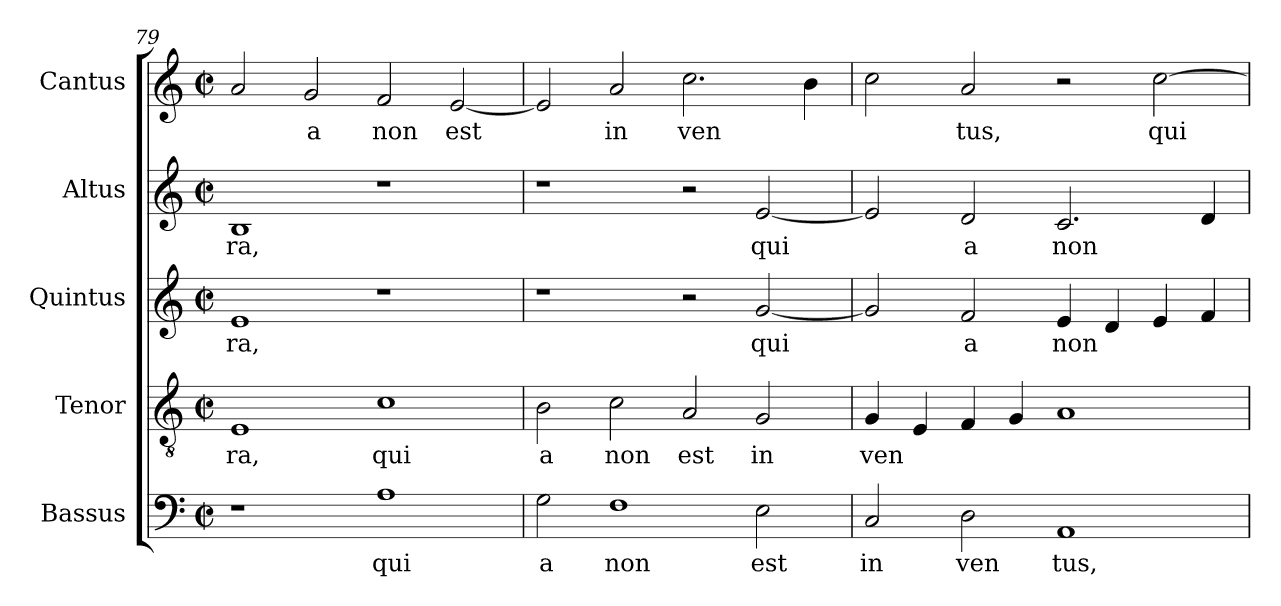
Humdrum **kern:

**kern	**text	**kern	**text	**kern	**text	**kern	**text	**kern	**text
*part5	*part5	*part4	*part4	*part3	*part3	*part2	*part2	*part1	*part1
*staff5	*staff5	*staff4	*staff4	*staff3	*staff3	*staff2	*staff2	*staff1	*staff1
*I"Bassus	*	*I"Tenor	*	*I"Quintus	*	*I"Altus	*	*I"Cantus	*
*clefF4	*	*clefGv2	*	*clefG2	*	*clefG2	*	*clefG2	*
*k[]	*	*k[]	*	*k[]	*	*k[]	*	*k[]	*
*C:	*	*C:	*	*C:	*	*C:	*	*C:	*
*M2/2	*	*M2/2	*	*M2/2	*	*M2/2	*	*M2/2	*
*met(c|)	*	*met(c|)	*	*met(c|)	*	*met(c|)	*	*met(c|)	*
=79	=79	=79	=79	=79	=79	=79	=79	=79	=79
!	!	!	!LO:LY:b:cj	!	!LO:LY:b:cj	!	!LO:LY:b:cj	!	!LO:LY:b:cj
1r	.	1E	ra,	1e	-ra,	1B	-ra,	2a/	.
!	!	!	!	!	!	!	!	!	!LO:LY:b:cj
.	.	.	.	.	.	.	.	2g/	a
!	!LO:LY:b:cj	!	!LO:LY:b:cj	!	!	!	!	!	!LO:LY:b:cj
1A	qui	1c	qui	1r	.	1r	.	2f/	non
!	!	!	!	!	!	!	!	!	!LO:LY:b:cj
.	.	.	.	.	.	.	.	[<2e/	est
=80	=80	=80	=80	=80	=80	=80	=80	=80	=80
!	!LO:LY:b:cj	!	!LO:LY:b:cj	!	!	!	!	!	!LO:LY:b:cj
2G\	a	2B\	a	1r	.	1r	.	2e/]	.
!	!LO:LY:b:cj	!	!LO:LY:b:cj	!	!	!	!	!	!LO:LY:b:cj
1F	non	2c\	non	.	.	.	.	2a/	in
!	!	!	!LO:LY:b:cj	!	!	!	!	!	!LO:LY:b:cj
.	.	2A/	est	2r	.	2r	.	2.cc\	ven
!	!LO:LY:b:cj	!	!LO:LY:b:cj	!	!LO:LY:b:cj	!	!LO:LY:b:cj	!	!
2E\	est	2G/	in	[<2g/	qui-	[<2e/	qui-	.	.
!	!	!	!	!	!	!	!	!	!LO:LY:b:cj
.	.	.	.	.	.	.	.	4b\	.
=81	=81	=81	=81	=81	=81	=81	=81	=81	=81
!	!LO:LY:b:cj	!	!LO:LY:b:cj	!	!LO:LY:b:cj	!	!LO:LY:b:cj	!	!LO:LY:b:cj
2C/	in	4G/	ven	2g/]	--	2e/]	--	2cc\	.
!	!	!	!LO:LY:b:cj	!	!	!	!	!	!
.	.	4E/	.	.	.	.	.	.	.
!	!LO:LY:b:cj	!	!LO:LY:b:cj	!	!LO:LY:b:cj	!	!LO:LY:b:cj	!	!LO:LY:b:cj
2D\	ven	4F/	.	2f/	-a	2d/	-a	2a/	tus,
!	!	!	!LO:LY:b:cj	!	!	!	!	!	!
.	.	4G/	.	.	.	.	.	.	.
!	!LO:LY:b:cj	!	!LO:LY:b:cj	!	!LO:LY:b:cj	!	!LO:LY:b:cj	!	!
1AA	tus,	1A	.	4e/	non	2.c/	non	2r	.
!	!	!	!	!	!LO:LY:b:cj	!	!	!	!
.	.	.	.	4d/	.	.	.	.	.
!	!	!	!	!	!LO:LY:b:cj	!	!	!	!LO:LY:b:cj
.	.	.	.	4e/	.	.	.	[<2cc\	qui
!	!	!	!	!	!LO:LY:b:cj	!	!LO:LY:b:cj	!	!
.	.	.	.	4f/	.	4d/	.	.	.
=	=	=	=	=	=	=	=	=	=
*-	*-	*-	*-	*-	*-	*-	*-	*-	*-
